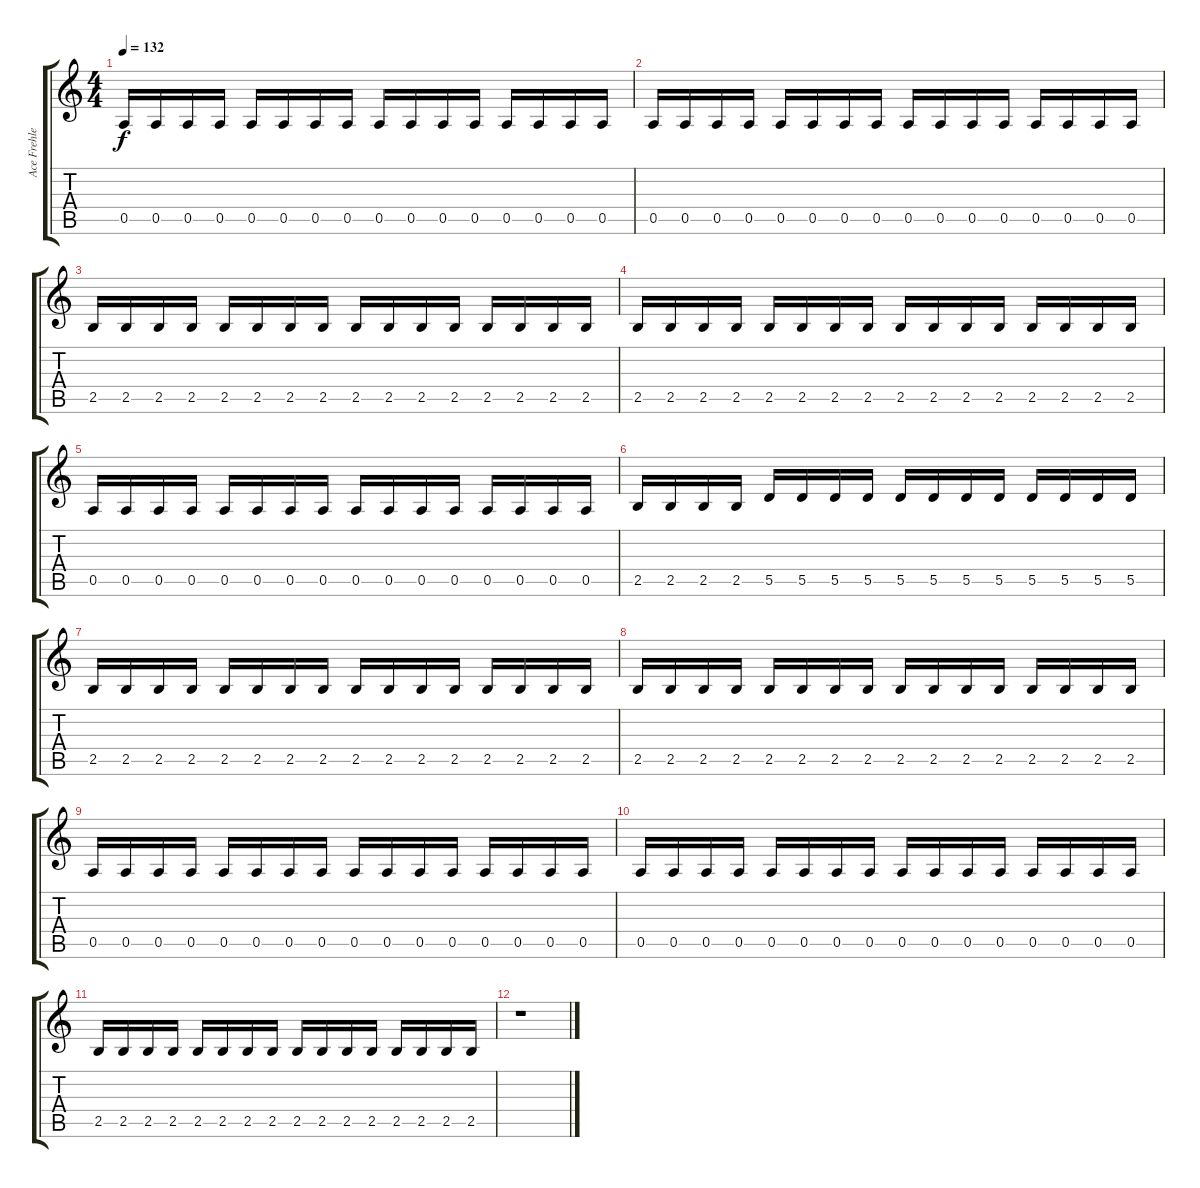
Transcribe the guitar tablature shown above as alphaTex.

\track ("Ace Frehley" "Ace Frehle") {instrument electricguitarclean}
\staff {score tabs}
\tuning (E4 B3 G3 D3 A2 E2) {hide}
\ts (4 4)
\tempo 132
\clef g2
\ks c
0.5.16{dy f} 0.5.16 0.5.16 0.5.16 0.5.16 0.5.16 0.5.16 0.5.16 0.5.16 0.5.16 0.5.16 0.5.16 0.5.16 0.5.16 0.5.16 0.5.16 |
0.5.16 0.5.16 0.5.16 0.5.16 0.5.16 0.5.16 0.5.16 0.5.16 0.5.16 0.5.16 0.5.16 0.5.16 0.5.16 0.5.16 0.5.16 0.5.16 |
2.5.16 2.5.16 2.5.16 2.5.16 2.5.16 2.5.16 2.5.16 2.5.16 2.5.16 2.5.16 2.5.16 2.5.16 2.5.16 2.5.16 2.5.16 2.5.16 |
2.5.16 2.5.16 2.5.16 2.5.16 2.5.16 2.5.16 2.5.16 2.5.16 2.5.16 2.5.16 2.5.16 2.5.16 2.5.16 2.5.16 2.5.16 2.5.16 |
0.5.16 0.5.16 0.5.16 0.5.16 0.5.16 0.5.16 0.5.16 0.5.16 0.5.16 0.5.16 0.5.16 0.5.16 0.5.16 0.5.16 0.5.16 0.5.16 |
2.5.16 2.5.16 2.5.16 2.5.16 5.5.16 5.5.16 5.5.16 5.5.16 5.5.16 5.5.16 5.5.16 5.5.16 5.5.16 5.5.16 5.5.16 5.5.16 |
2.5.16 2.5.16 2.5.16 2.5.16 2.5.16 2.5.16 2.5.16 2.5.16 2.5.16 2.5.16 2.5.16 2.5.16 2.5.16 2.5.16 2.5.16 2.5.16 |
2.5.16 2.5.16 2.5.16 2.5.16 2.5.16 2.5.16 2.5.16 2.5.16 2.5.16 2.5.16 2.5.16 2.5.16 2.5.16 2.5.16 2.5.16 2.5.16 |
0.5.16 0.5.16 0.5.16 0.5.16 0.5.16 0.5.16 0.5.16 0.5.16 0.5.16 0.5.16 0.5.16 0.5.16 0.5.16 0.5.16 0.5.16 0.5.16 |
0.5.16 0.5.16 0.5.16 0.5.16 0.5.16 0.5.16 0.5.16 0.5.16 0.5.16 0.5.16 0.5.16 0.5.16 0.5.16 0.5.16 0.5.16 0.5.16 |
2.5.16 2.5.16 2.5.16 2.5.16 2.5.16 2.5.16 2.5.16 2.5.16 2.5.16 2.5.16 2.5.16 2.5.16 2.5.16 2.5.16 2.5.16 2.5.16 |
r.1
